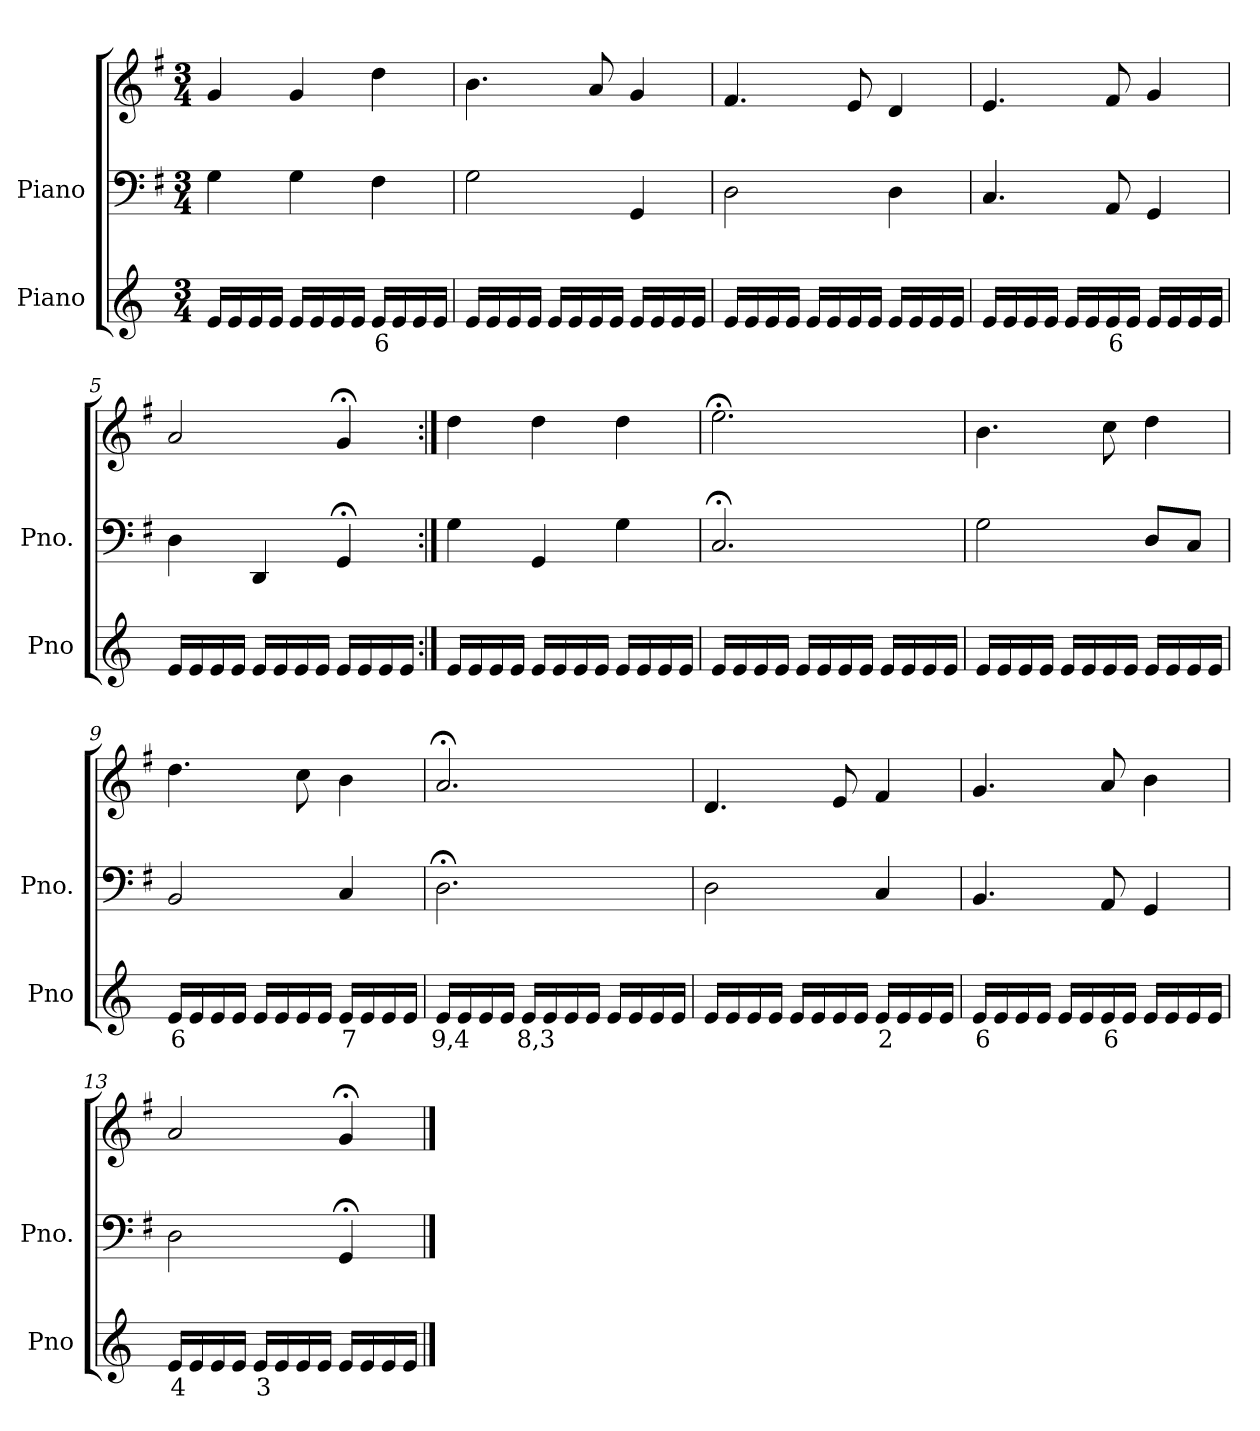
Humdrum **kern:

**kern	**text	**kern	**kern
*part2	*part2	*part1	*part1
*staff3	*staff3	*staff2	*staff1
*I"Piano	*	*I"Piano	*
*I'Pno	*	*I'Pno.	*
*clefG2	*	*clefF4	*clefG2
*k[]	*	*k[f#]	*k[f#]
*M3/4	*	*M3/4	*M3/4
=1	=1	=1	=1
16e/LL	.	4G\	4g/
16e/	.	.	.
16e/	.	.	.
16e/JJ	.	.	.
16e/LL	.	4G\	4g/
16e/	.	.	.
16e/	.	.	.
16e/JJ	.	.	.
!	!LO:LY:b	!	!
16e/LL	6	4F#\	4dd\
16e/	.	.	.
16e/	.	.	.
16e/JJ	.	.	.
=2	=2	=2	=2
16e/LL	.	2G\	4.b\
16e/	.	.	.
16e/	.	.	.
16e/JJ	.	.	.
16e/LL	.	.	.
16e/	.	.	.
16e/	.	.	8a/
16e/JJ	.	.	.
16e/LL	.	4GG/	4g/
16e/	.	.	.
16e/	.	.	.
16e/JJ	.	.	.
=3	=3	=3	=3
16e/LL	.	2D\	4.f#/
16e/	.	.	.
16e/	.	.	.
16e/JJ	.	.	.
16e/LL	.	.	.
16e/	.	.	.
16e/	.	.	8e/
16e/JJ	.	.	.
16e/LL	.	4D\	4d/
16e/	.	.	.
16e/	.	.	.
16e/JJ	.	.	.
=4	=4	=4	=4
16e/LL	.	4.C/	4.e/
16e/	.	.	.
16e/	.	.	.
16e/JJ	.	.	.
16e/LL	.	.	.
16e/	.	.	.
!	!LO:LY:b	!	!
16e/	6	8AA/	8f#/
16e/JJ	.	.	.
16e/LL	.	4GG/	4g/
16e/	.	.	.
16e/	.	.	.
16e/JJ	.	.	.
=5	=5	=5	=5
16e/LL	.	4D\	2a/
16e/	.	.	.
16e/	.	.	.
16e/JJ	.	.	.
16e/LL	.	4DD/	.
16e/	.	.	.
16e/	.	.	.
16e/JJ	.	.	.
16e/LL	.	4GG;</	4g;</
16e/	.	.	.
16e/	.	.	.
16e/JJ	.	.	.
=6:|!	=6:|!	=6:|!	=6:|!
16e/LL	.	4G\	4dd\
16e/	.	.	.
16e/	.	.	.
16e/JJ	.	.	.
16e/LL	.	4GG/	4dd\
16e/	.	.	.
16e/	.	.	.
16e/JJ	.	.	.
16e/LL	.	4G\	4dd\
16e/	.	.	.
16e/	.	.	.
16e/JJ	.	.	.
=7	=7	=7	=7
16e/LL	.	2.C;</	2.ee;<\
16e/	.	.	.
16e/	.	.	.
16e/JJ	.	.	.
16e/LL	.	.	.
16e/	.	.	.
16e/	.	.	.
16e/JJ	.	.	.
16e/LL	.	.	.
16e/	.	.	.
16e/	.	.	.
16e/JJ	.	.	.
=8	=8	=8	=8
16e/LL	.	2G\	4.b\
16e/	.	.	.
16e/	.	.	.
16e/JJ	.	.	.
16e/LL	.	.	.
16e/	.	.	.
16e/	.	.	8cc\
16e/JJ	.	.	.
16e/LL	.	8D/L	4dd\
16e/	.	.	.
!	!LO:LY:b	!	!
16e/	_	8C/J	.
16e/JJ	.	.	.
=9	=9	=9	=9
!	!LO:LY:b	!	!
16e/LL	6	2BB/	4.dd\
16e/	.	.	.
16e/	.	.	.
16e/JJ	.	.	.
16e/LL	.	.	.
16e/	.	.	.
16e/	.	.	8cc\
16e/JJ	.	.	.
!	!LO:LY:b	!	!
16e/LL	7	4C/	4b\
16e/	.	.	.
16e/	.	.	.
16e/JJ	.	.	.
=10	=10	=10	=10
!	!LO:LY:b	!	!
16e/LL	9,4	2.D;<\	2.a;</
16e/	.	.	.
16e/	.	.	.
16e/JJ	.	.	.
!	!LO:LY:b	!	!
16e/LL	8,3	.	.
16e/	.	.	.
16e/	.	.	.
16e/JJ	.	.	.
16e/LL	.	.	.
16e/	.	.	.
16e/	.	.	.
16e/JJ	.	.	.
=11	=11	=11	=11
16e/LL	.	2D\	4.d/
16e/	.	.	.
16e/	.	.	.
16e/JJ	.	.	.
16e/LL	.	.	.
16e/	.	.	.
16e/	.	.	8e/
16e/JJ	.	.	.
!	!LO:LY:b	!	!
16e/LL	2	4C/	4f#/
16e/	.	.	.
16e/	.	.	.
16e/JJ	.	.	.
=12	=12	=12	=12
!	!LO:LY:b	!	!
16e/LL	6	4.BB/	4.g/
16e/	.	.	.
16e/	.	.	.
16e/JJ	.	.	.
16e/LL	.	.	.
16e/	.	.	.
!	!LO:LY:b	!	!
16e/	6	8AA/	8a/
16e/JJ	.	.	.
16e/LL	.	4GG/	4b\
16e/	.	.	.
16e/	.	.	.
16e/JJ	.	.	.
=13	=13	=13	=13
!	!LO:LY:b	!	!
16e/LL	4	2D\	2a/
16e/	.	.	.
16e/	.	.	.
16e/JJ	.	.	.
!	!LO:LY:b	!	!
16e/LL	3	.	.
16e/	.	.	.
16e/	.	.	.
16e/JJ	.	.	.
16e/LL	.	4GG;</	4g;</
16e/	.	.	.
16e/	.	.	.
16e/JJ	.	.	.
==	==	==	==
*-	*-	*-	*-
